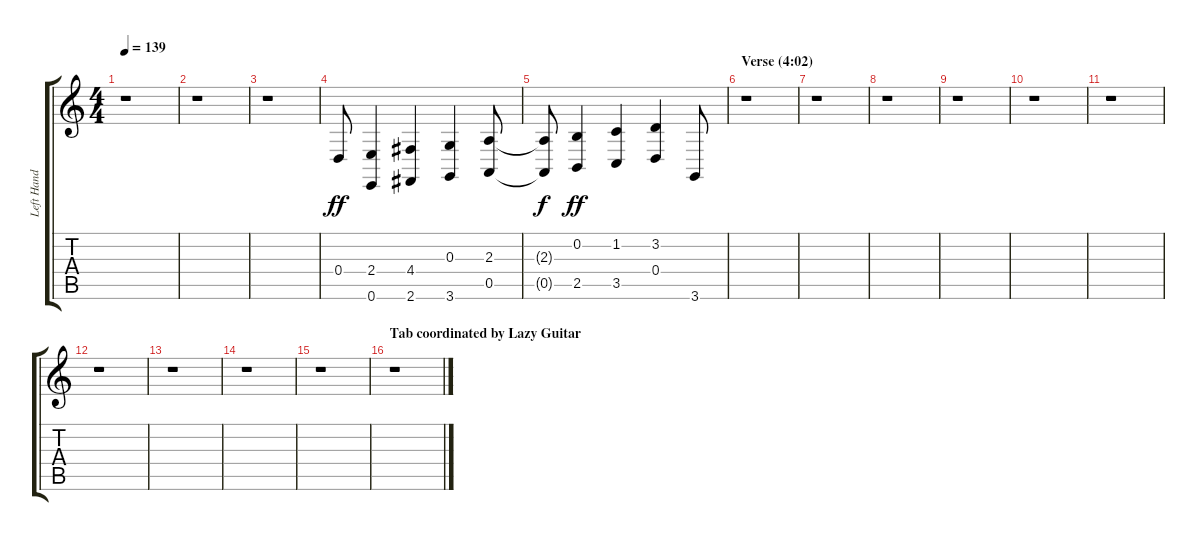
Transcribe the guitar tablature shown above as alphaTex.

\track ("Left Hand" "Left Hand") {instrument brightacousticpiano}
\staff {score tabs}
\tuning (E4 B3 G3 D3 A2 E2) {hide}
\ts (4 4)
\tempo 139
\clef g2
\ks c
r.1{dy ff} |
r.1 |
r.1 |
0.4.8 (2.4 0.6).4 (4.4 2.6).4 (0.3 3.6).4 (2.3 0.5).8 |
(2.3{t} 0.5{t}).8{dy f} (0.2 2.5).4{dy ff} (1.2 3.5).4 (3.2 0.4).4 3.6.8 |
\section ("" "Verse (4:02)")
r.1 |
r.1 |
r.1 |
r.1 |
r.1 |
r.1 |
r.1 |
r.1 |
r.1 |
r.1 |
\section ("" "Tab coordinated by Lazy Guitar")
r.1
